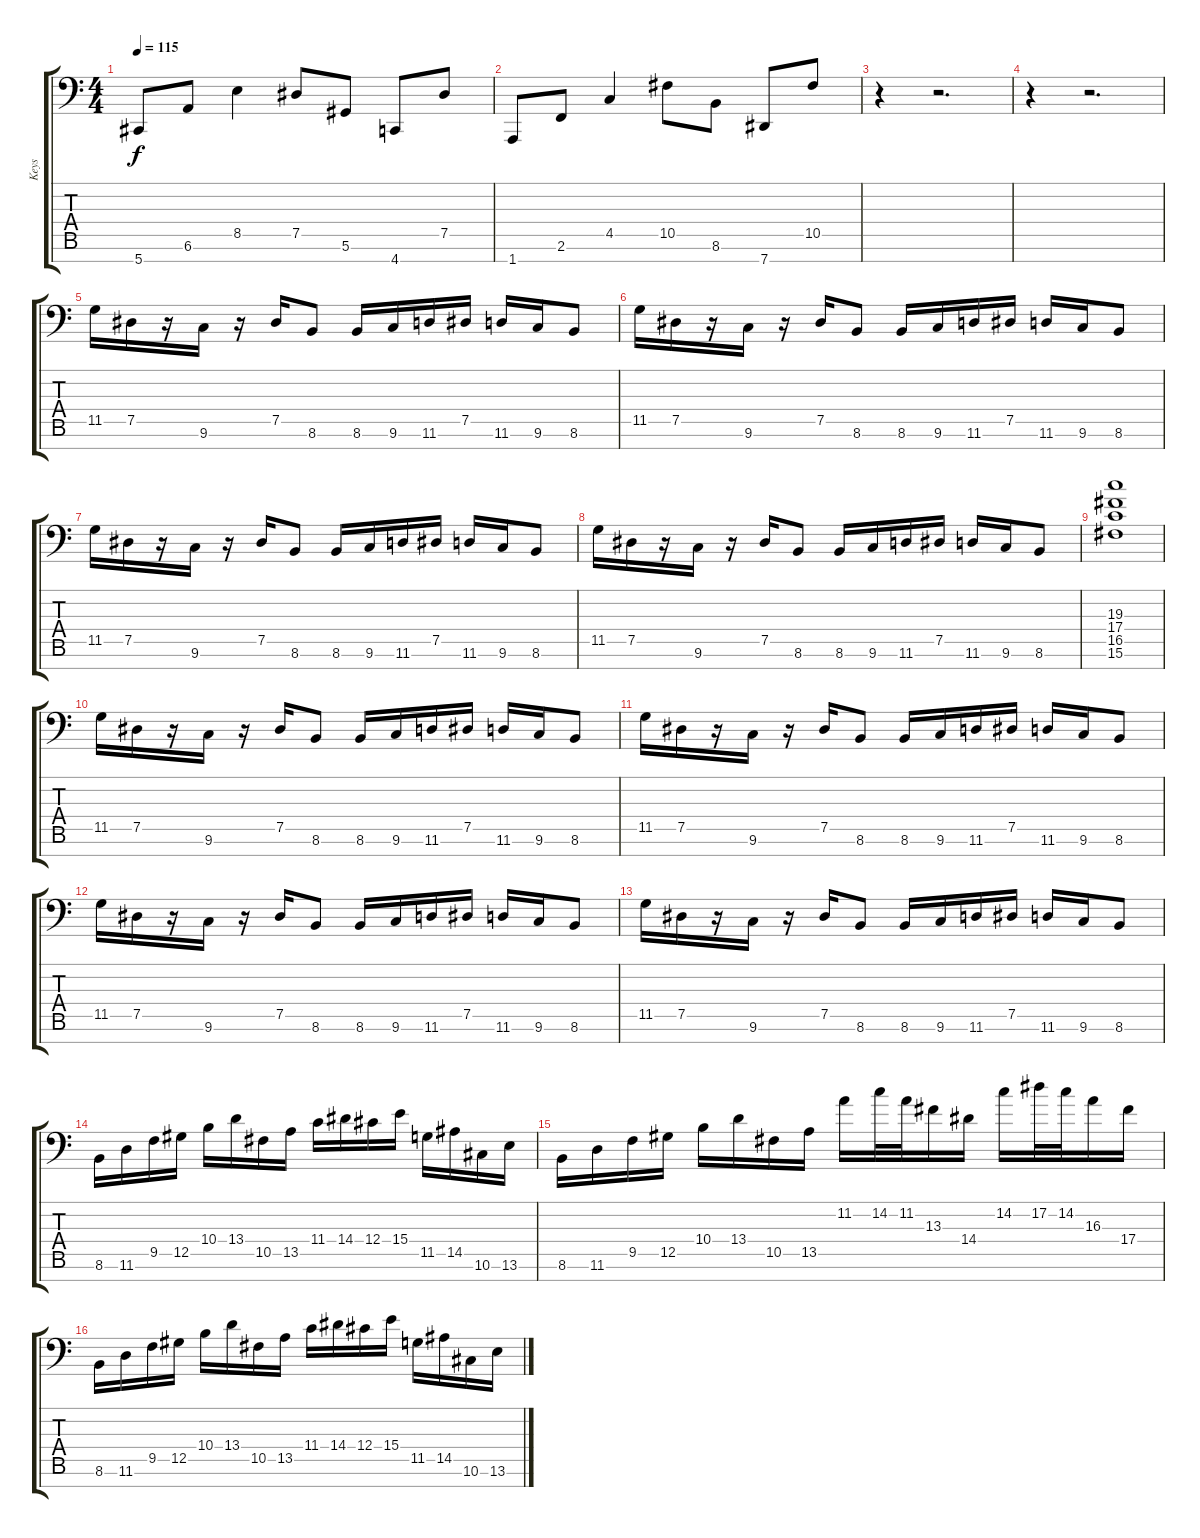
\track ("Keys" "Keys") {instrument lead7fifths}
\staff {score tabs}
\tuning (Eb4 Bb3 F3 Db3 Ab2 Eb2 Ab1) {hide}
\ts (4 4)
\tempo 115
\clef f4
\ks c
5.7.8{dy f} 6.6.8 8.5.4 7.5.8 5.6.8 4.7.8 7.5.8 |
1.7.8 2.6.8 4.5.4 10.5.8 8.6.8 7.7.8 10.5.8 |
r.4 r.2{d} |
r.4 r.2{d} |
11.5.16 7.5.16 r.16 9.6.16 r.16 7.5.16 8.6.8 8.6.16 9.6.16 11.6.16 7.5.16 11.6.16 9.6.16 8.6.8 |
11.5.16 7.5.16 r.16 9.6.16 r.16 7.5.16 8.6.8 8.6.16 9.6.16 11.6.16 7.5.16 11.6.16 9.6.16 8.6.8 |
11.5.16 7.5.16 r.16 9.6.16 r.16 7.5.16 8.6.8 8.6.16 9.6.16 11.6.16 7.5.16 11.6.16 9.6.16 8.6.8 |
11.5.16 7.5.16 r.16 9.6.16 r.16 7.5.16 8.6.8 8.6.16 9.6.16 11.6.16 7.5.16 11.6.16 9.6.16 8.6.8 |
(19.3 17.4 16.5 15.6).1 |
11.5.16 7.5.16 r.16 9.6.16 r.16 7.5.16 8.6.8 8.6.16 9.6.16 11.6.16 7.5.16 11.6.16 9.6.16 8.6.8 |
11.5.16 7.5.16 r.16 9.6.16 r.16 7.5.16 8.6.8 8.6.16 9.6.16 11.6.16 7.5.16 11.6.16 9.6.16 8.6.8 |
11.5.16 7.5.16 r.16 9.6.16 r.16 7.5.16 8.6.8 8.6.16 9.6.16 11.6.16 7.5.16 11.6.16 9.6.16 8.6.8 |
11.5.16 7.5.16 r.16 9.6.16 r.16 7.5.16 8.6.8 8.6.16 9.6.16 11.6.16 7.5.16 11.6.16 9.6.16 8.6.8 |
8.6.16 11.6.16 9.5.16 12.5.16 10.4.16 13.4.16 10.5.16 13.5.16 11.4.16 14.4.16 12.4.16 15.4.16 11.5.16 14.5.16 10.6.16 13.6.16 |
8.6.16 11.6.16 9.5.16 12.5.16 10.4.16 13.4.16 10.5.16 13.5.16 11.2.16 14.2.32 11.2.32 13.3.16 14.4.16 14.2.16 17.2.32 14.2.32 16.3.16 17.4.16 |
8.6.16 11.6.16 9.5.16 12.5.16 10.4.16 13.4.16 10.5.16 13.5.16 11.4.16 14.4.16 12.4.16 15.4.16 11.5.16 14.5.16 10.6.16 13.6.16
